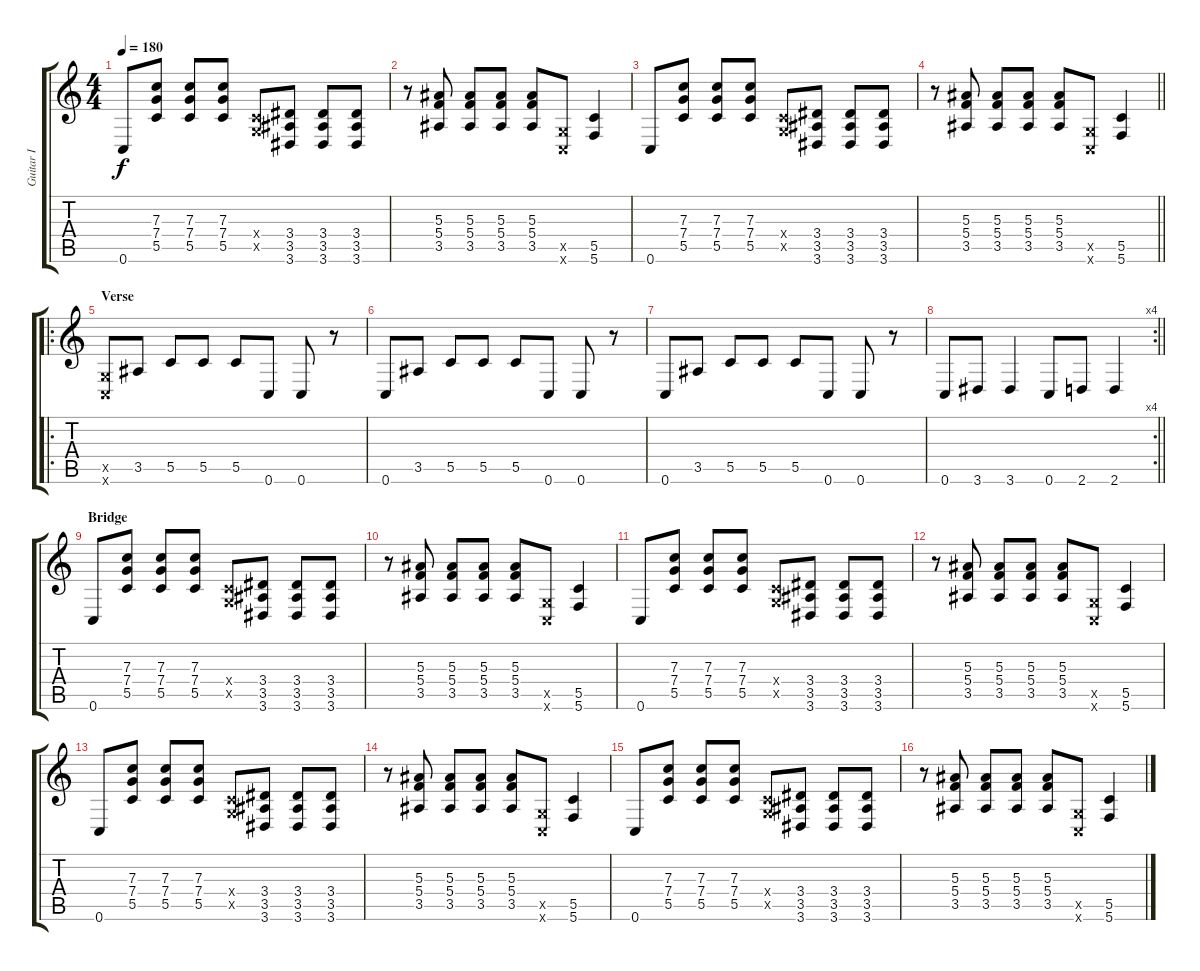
\track ("Guitar I" "Guitar I") {instrument distortionguitar}
\staff {score tabs}
\tuning (D4 A3 F3 C3 G2 C2) {hide}
\ts (4 4)
\tempo 180
\clef g2
\ks c
0.6.8{dy f} (7.3 7.4 5.5).8 (7.3 7.4 5.5).8 (7.3 7.4 5.5).8 (0.4{x} 0.5{x}).8 (3.4 3.5 3.6).8 (3.4 3.5 3.6).8 (3.4 3.5 3.6).8 |
r.8 (5.3 5.4 3.5).8 (5.3 5.4 3.5).8 (5.3 5.4 3.5).8 (5.3 5.4 3.5).8 (0.5{x} 0.6{x}).8 (5.5 5.6).4 |
0.6.8 (7.3 7.4 5.5).8 (7.3 7.4 5.5).8 (7.3 7.4 5.5).8 (0.4{x} 0.5{x}).8 (3.4 3.5 3.6).8 (3.4 3.5 3.6).8 (3.4 3.5 3.6).8 |
\barLineRight lightlight
r.8 (5.3 5.4 3.5).8 (5.3 5.4 3.5).8 (5.3 5.4 3.5).8 (5.3 5.4 3.5).8 (0.5{x} 0.6{x}).8 (5.5 5.6).4 |
\ro
\section ("" "Verse")
(0.5{x} 0.6{x}).8 3.5.8 5.5.8 5.5.8 5.5.8 0.6.8 0.6.8 r.8 |
0.6.8 3.5.8 5.5.8 5.5.8 5.5.8 0.6.8 0.6.8 r.8 |
0.6.8 3.5.8 5.5.8 5.5.8 5.5.8 0.6.8 0.6.8 r.8 |
\rc 4
\barLineRight lightlight
0.6.8 3.6.8 3.6.4 0.6.8 2.6.8 2.6.4 |
\section ("" "Bridge")
0.6.8 (7.3 7.4 5.5).8 (7.3 7.4 5.5).8 (7.3 7.4 5.5).8 (0.4{x} 0.5{x}).8 (3.4 3.5 3.6).8 (3.4 3.5 3.6).8 (3.4 3.5 3.6).8 |
r.8 (5.3 5.4 3.5).8 (5.3 5.4 3.5).8 (5.3 5.4 3.5).8 (5.3 5.4 3.5).8 (0.5{x} 0.6{x}).8 (5.5 5.6).4 |
0.6.8 (7.3 7.4 5.5).8 (7.3 7.4 5.5).8 (7.3 7.4 5.5).8 (0.4{x} 0.5{x}).8 (3.4 3.5 3.6).8 (3.4 3.5 3.6).8 (3.4 3.5 3.6).8 |
r.8 (5.3 5.4 3.5).8 (5.3 5.4 3.5).8 (5.3 5.4 3.5).8 (5.3 5.4 3.5).8 (0.5{x} 0.6{x}).8 (5.5 5.6).4 |
0.6.8 (7.3 7.4 5.5).8 (7.3 7.4 5.5).8 (7.3 7.4 5.5).8 (0.4{x} 0.5{x}).8 (3.4 3.5 3.6).8 (3.4 3.5 3.6).8 (3.4 3.5 3.6).8 |
r.8 (5.3 5.4 3.5).8 (5.3 5.4 3.5).8 (5.3 5.4 3.5).8 (5.3 5.4 3.5).8 (0.5{x} 0.6{x}).8 (5.5 5.6).4 |
0.6.8 (7.3 7.4 5.5).8 (7.3 7.4 5.5).8 (7.3 7.4 5.5).8 (0.4{x} 0.5{x}).8 (3.4 3.5 3.6).8 (3.4 3.5 3.6).8 (3.4 3.5 3.6).8 |
r.8 (5.3 5.4 3.5).8 (5.3 5.4 3.5).8 (5.3 5.4 3.5).8 (5.3 5.4 3.5).8 (0.5{x} 0.6{x}).8 (5.5 5.6).4
